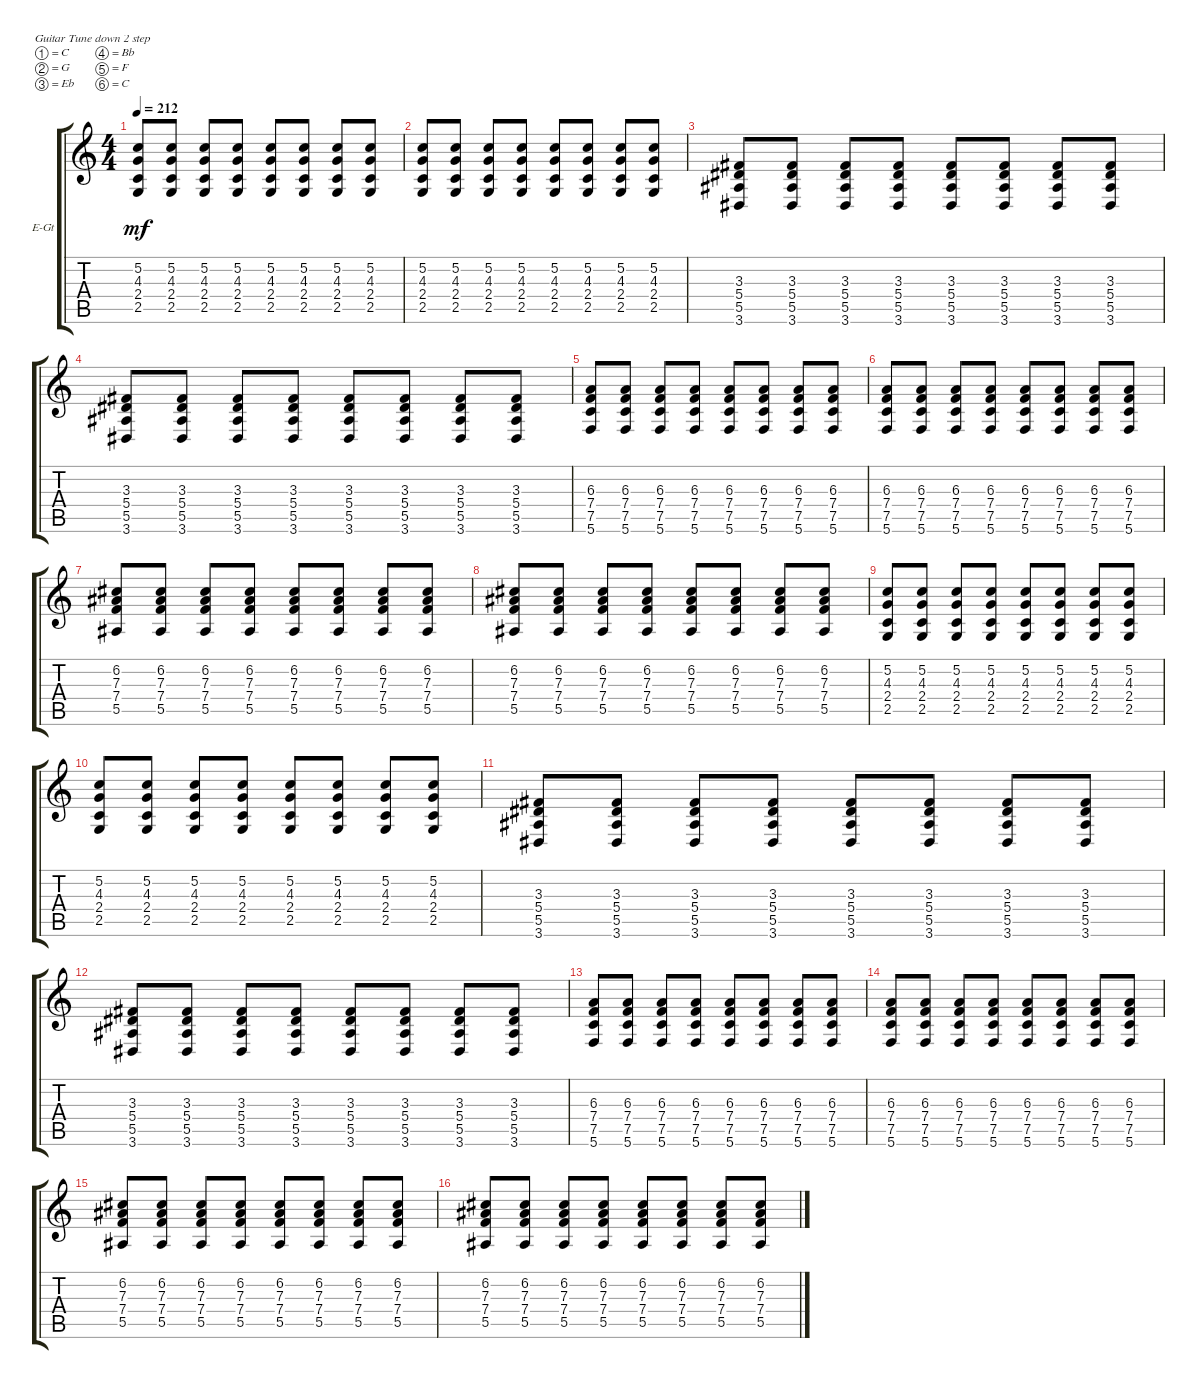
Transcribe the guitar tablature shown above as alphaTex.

\defaultSystemsLayout 4
\bracketExtendMode groupsimilarinstruments
\firstSystemTrackNameOrientation horizontal
\otherSystemsTrackNameOrientation horizontal
\track ("Eschbach Rhythm" "E-Gt") {instrument overdrivenguitar}
\staff {score tabs}
\tuning (C4 G3 Eb3 Bb2 F2 C2)
\ts (4 4)
\tempo 212
\clef g2
\ks c
(2.5 2.4 4.3 5.2).8{dy mf} (2.5 2.4 4.3 5.2).8 (2.5 2.4 4.3 5.2).8 (2.5 2.4 4.3 5.2).8 (2.5 2.4 4.3 5.2).8 (2.5 2.4 4.3 5.2).8 (2.5 2.4 4.3 5.2).8 (2.5 2.4 4.3 5.2).8 |
(2.5 2.4 4.3 5.2).8 (2.5 2.4 4.3 5.2).8 (2.5 2.4 4.3 5.2).8 (2.5 2.4 4.3 5.2).8 (2.5 2.4 4.3 5.2).8 (2.5 2.4 4.3 5.2).8 (2.5 2.4 4.3 5.2).8 (2.5 2.4 4.3 5.2).8 |
(3.6 5.5 5.4 3.3).8 (3.6 5.5 5.4 3.3).8 (3.6 5.5 5.4 3.3).8 (3.6 5.5 5.4 3.3).8 (3.6 5.5 5.4 3.3).8 (3.6 5.5 5.4 3.3).8 (3.6 5.5 5.4 3.3).8 (3.3 5.4 5.5 3.6).8 |
(3.6 5.5 5.4 3.3).8 (3.6 5.5 5.4 3.3).8 (3.6 5.5 5.4 3.3).8 (3.6 5.5 5.4 3.3).8 (3.6 5.5 5.4 3.3).8 (3.6 5.5 5.4 3.3).8 (3.6 5.5 5.4 3.3).8 (3.6 5.5 5.4 3.3).8 |
(6.3 7.4 7.5 5.6).8 (6.3 7.4 7.5 5.6).8 (6.3 7.4 7.5 5.6).8 (6.3 7.4 7.5 5.6).8 (6.3 7.4 7.5 5.6).8 (6.3 7.4 7.5 5.6).8 (6.3 7.4 7.5 5.6).8 (6.3 7.4 7.5 5.6).8 |
(6.3 7.4 7.5 5.6).8 (6.3 7.4 7.5 5.6).8 (6.3 7.4 7.5 5.6).8 (6.3 7.4 7.5 5.6).8 (6.3 7.4 7.5 5.6).8 (6.3 7.4 7.5 5.6).8 (6.3 7.4 7.5 5.6).8 (6.3 7.4 7.5 5.6).8 |
(5.5 7.4 7.3 6.2).8 (5.5 7.4 7.3 6.2).8 (5.5 7.4 7.3 6.2).8 (5.5 7.4 7.3 6.2).8 (5.5 7.4 7.3 6.2).8 (5.5 7.4 7.3 6.2).8 (5.5 7.4 7.3 6.2).8 (5.5 7.4 7.3 6.2).8 |
(5.5 7.4 7.3 6.2).8 (5.5 7.4 7.3 6.2).8 (5.5 7.4 7.3 6.2).8 (5.5 7.4 7.3 6.2).8 (5.5 7.4 7.3 6.2).8 (5.5 7.4 7.3 6.2).8 (5.5 7.4 7.3 6.2).8 (5.5 7.4 7.3 6.2).8 |
(2.5 2.4 4.3 5.2).8 (2.5 2.4 4.3 5.2).8 (2.5 2.4 4.3 5.2).8 (2.5 2.4 4.3 5.2).8 (2.5 2.4 4.3 5.2).8 (2.5 2.4 4.3 5.2).8 (2.5 2.4 4.3 5.2).8 (2.5 2.4 4.3 5.2).8 |
(2.5 2.4 4.3 5.2).8 (2.5 2.4 4.3 5.2).8 (2.5 2.4 4.3 5.2).8 (2.5 2.4 4.3 5.2).8 (2.5 2.4 4.3 5.2).8 (2.5 2.4 4.3 5.2).8 (2.5 2.4 4.3 5.2).8 (2.5 2.4 4.3 5.2).8 |
(3.6 5.5 5.4 3.3).8 (3.6 5.5 5.4 3.3).8 (3.6 5.5 5.4 3.3).8 (3.6 5.5 5.4 3.3).8 (3.6 5.5 5.4 3.3).8 (3.6 5.5 5.4 3.3).8 (3.6 5.5 5.4 3.3).8 (3.3 5.4 5.5 3.6).8 |
(3.6 5.5 5.4 3.3).8 (3.6 5.5 5.4 3.3).8 (3.6 5.5 5.4 3.3).8 (3.6 5.5 5.4 3.3).8 (3.6 5.5 5.4 3.3).8 (3.6 5.5 5.4 3.3).8 (3.6 5.5 5.4 3.3).8 (3.6 5.5 5.4 3.3).8 |
(6.3 7.4 7.5 5.6).8 (6.3 7.4 7.5 5.6).8 (6.3 7.4 7.5 5.6).8 (6.3 7.4 7.5 5.6).8 (6.3 7.4 7.5 5.6).8 (6.3 7.4 7.5 5.6).8 (6.3 7.4 7.5 5.6).8 (6.3 7.4 7.5 5.6).8 |
(6.3 7.4 7.5 5.6).8 (6.3 7.4 7.5 5.6).8 (6.3 7.4 7.5 5.6).8 (6.3 7.4 7.5 5.6).8 (6.3 7.4 7.5 5.6).8 (6.3 7.4 7.5 5.6).8 (6.3 7.4 7.5 5.6).8 (6.3 7.4 7.5 5.6).8 |
(5.5 7.4 7.3 6.2).8 (5.5 7.4 7.3 6.2).8 (5.5 7.4 7.3 6.2).8 (5.5 7.4 7.3 6.2).8 (5.5 7.4 7.3 6.2).8 (5.5 7.4 7.3 6.2).8 (5.5 7.4 7.3 6.2).8 (5.5 7.4 7.3 6.2).8 |
(5.5 7.4 7.3 6.2).8 (5.5 7.4 7.3 6.2).8 (5.5 7.4 7.3 6.2).8 (5.5 7.4 7.3 6.2).8 (5.5 7.4 7.3 6.2).8 (5.5 7.4 7.3 6.2).8 (5.5 7.4 7.3 6.2).8 (5.5 7.4 7.3 6.2).8
